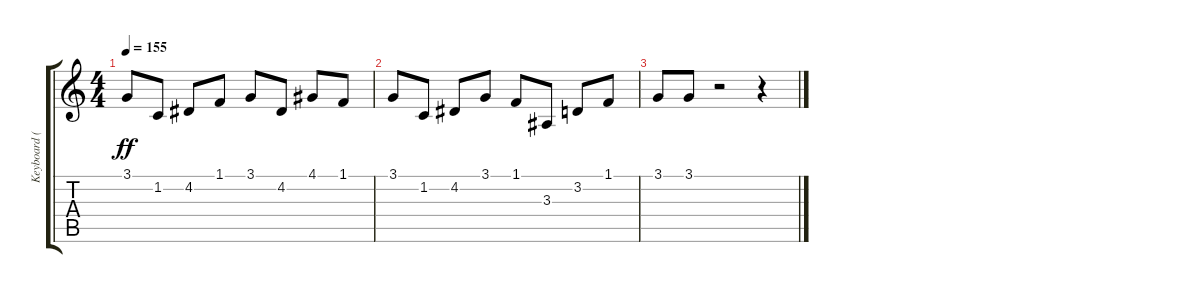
\track ("Keyboard (Tuomas)" "Keyboard (") {instrument pad1newage}
\staff {score tabs}
\tuning (E4 B3 G3 D3 A2 E2) {hide}
\ts (4 4)
\tempo 155
\clef g2
\ks c
3.1.8{dy ff} 1.2.8 4.2.8 1.1.8 3.1.8 4.2.8 4.1.8 1.1.8 |
3.1.8 1.2.8 4.2.8 3.1.8 1.1.8 3.3.8 3.2.8 1.1.8 |
3.1.8 3.1.8 r.2 r.4
